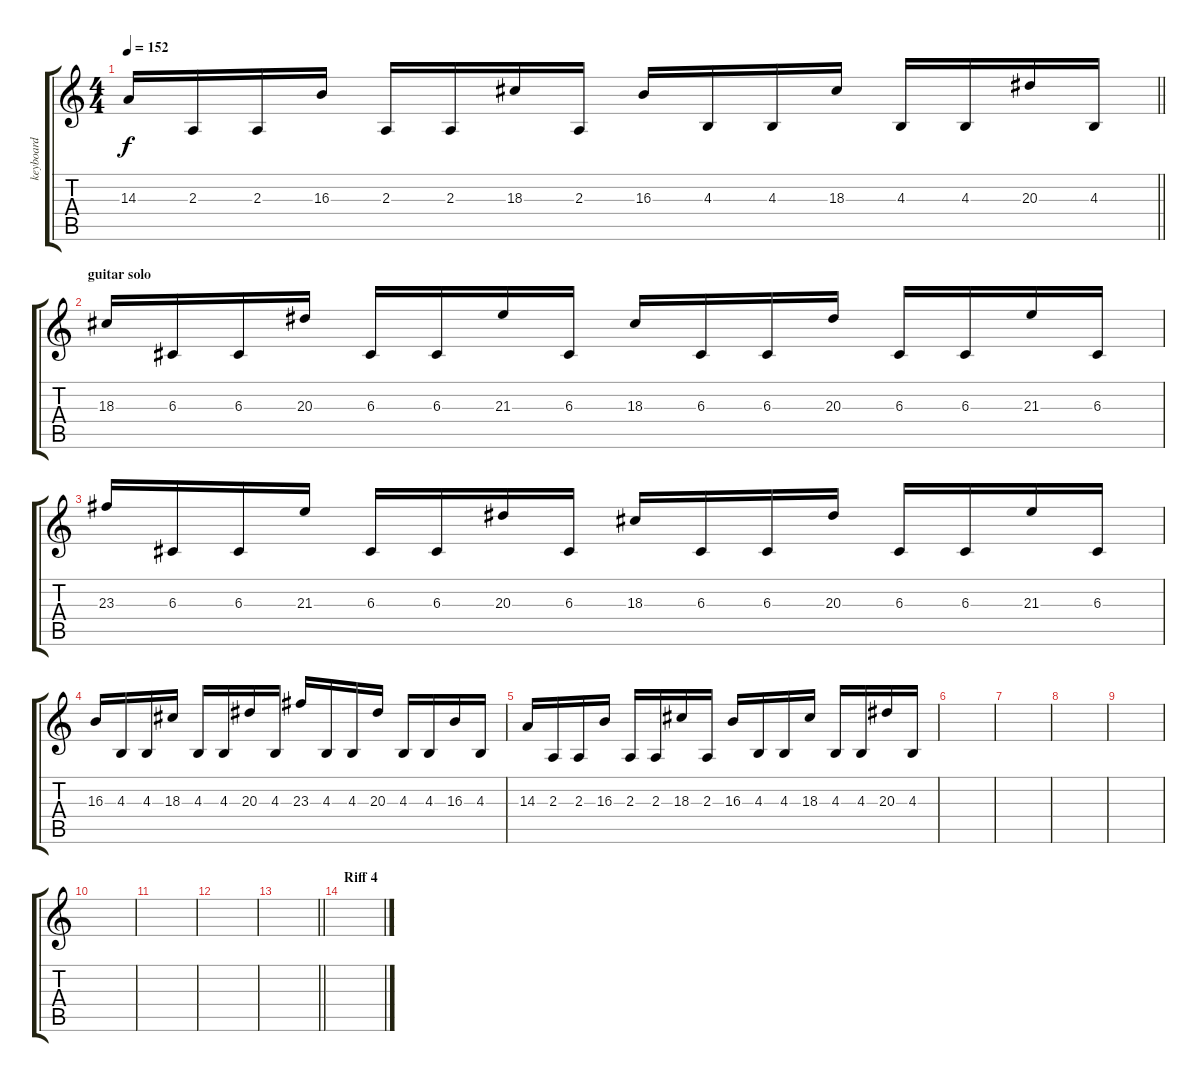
\track ("keyboard" "keyboard") {instrument harpsichord}
\staff {score tabs}
\tuning (E4 B3 G3 D3 A2 E2) {hide}
\ts (4 4)
\tempo 152
\clef g2
\barLineRight lightlight
\ks c
14.3.16{dy f} 2.3.16 2.3.16 16.3.16 2.3.16 2.3.16 18.3.16 2.3.16 16.3.16 4.3.16 4.3.16 18.3.16 4.3.16 4.3.16 20.3.16 4.3.16 |
\section ("" "guitar solo")
18.3.16 6.3.16 6.3.16 20.3.16 6.3.16 6.3.16 21.3.16 6.3.16 18.3.16 6.3.16 6.3.16 20.3.16 6.3.16 6.3.16 21.3.16 6.3.16 |
23.3.16 6.3.16 6.3.16 21.3.16 6.3.16 6.3.16 20.3.16 6.3.16 18.3.16 6.3.16 6.3.16 20.3.16 6.3.16 6.3.16 21.3.16 6.3.16 |
16.3.16 4.3.16 4.3.16 18.3.16 4.3.16 4.3.16 20.3.16 4.3.16 23.3.16 4.3.16 4.3.16 20.3.16 4.3.16 4.3.16 16.3.16 4.3.16 |
14.3.16 2.3.16 2.3.16 16.3.16 2.3.16 2.3.16 18.3.16 2.3.16 16.3.16 4.3.16 4.3.16 18.3.16 4.3.16 4.3.16 20.3.16 4.3.16 |
|
|
|
|
|
|
|
\barLineRight lightlight
|
\section ("" "Riff 4")
